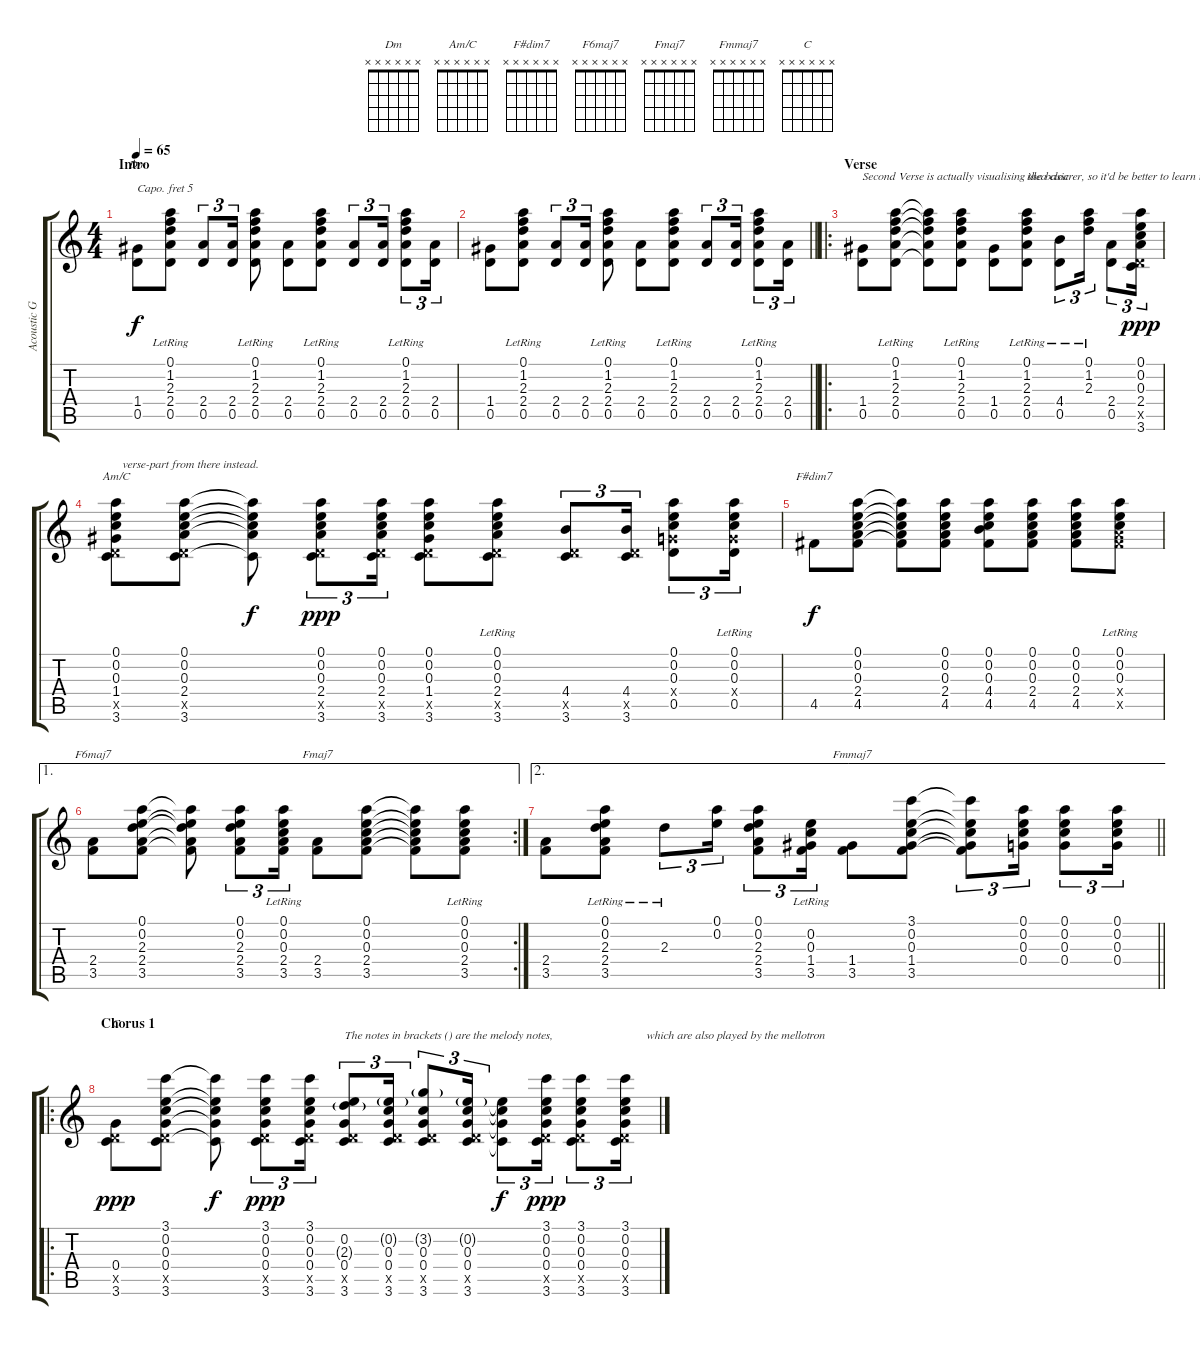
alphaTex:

\track ("Acoustic Guitar" "Acoustic G") {instrument acousticguitarsteel}
\staff {score tabs}
\capo 5
\tuning (E4 B3 G3 D3 A2 E2) {hide}
\chord ("Dm" x x x x x x)
\chord ("Am/C" x x x x x x)
\chord ("F#dim7" x x x x x x)
\chord ("F6maj7" x x x x x x)
\chord ("Fmaj7" x x x x x x)
\chord ("Fmmaj7" x x x x x x)
\chord ("C" x x x x x x)
\ts (4 4)
\section ("" "Intro")
\tempo 65
\clef g2
\ks c
(1.4 0.5).8{ch "Dm" dy f instrument acousticguitarsteel} (0.1{lr} 1.2{lr} 2.3{lr} 2.4 0.5).8 (2.4 0.5).8{tu (3 2)} (2.4 0.5).16{tu (3 2)} (0.1{lr} 1.2{lr} 2.3{lr} 2.4 0.5).8 (2.4 0.5).8 (0.1{lr} 1.2{lr} 2.3{lr} 2.4 0.5).8 (2.4 0.5).8{tu (3 2)} (2.4 0.5).16{tu (3 2)} (0.1{lr} 1.2{lr} 2.3{lr} 2.4 0.5).8{tu (3 2)} (2.4 0.5).16{tu (3 2)} |
\barLineRight lightlight
(1.4 0.5).8 (0.1{lr} 1.2{lr} 2.3{lr} 2.4 0.5).8 (2.4 0.5).8{tu (3 2)} (2.4 0.5).16{tu (3 2)} (0.1{lr} 1.2{lr} 2.3{lr} 2.4 0.5).8 (2.4 0.5).8 (0.1{lr} 1.2{lr} 2.3{lr} 2.4 0.5).8 (2.4 0.5).8{tu (3 2)} (2.4 0.5).16{tu (3 2)} (0.1{lr} 1.2{lr} 2.3{lr} 2.4 0.5).8{tu (3 2)} (2.4 0.5).16{tu (3 2)} |
\ro
\section ("" "Verse")
(1.4 0.5).8{txt "Second Verse is actually visualising the basic"} (0.1{lr} 1.2{lr} 2.3{lr} 2.4 0.5).8 (0.1{t} 1.2{t} 2.3{t} 2.4{t} 0.5{t}).8 (0.1{lr} 1.2{lr} 2.3{lr} 2.4 0.5).8 (1.4 0.5).8 (0.1{lr} 1.2{lr} 2.3{lr} 2.4 0.5).8{txt "idea clearer, so it'd be better to learn the"} (4.4{lr} 0.5{lr}).8{tu (3 2)} (0.1{lr} 1.2{lr} 2.3{lr}).16{tu (3 2)} (2.4 0.5).8{tu (3 2)} (0.1 0.2 0.3 2.4 0.5{x} 3.6).16{tu (3 2) dy ppp} |
(0.1 0.2 0.3 1.4 0.5{x} 3.6).8{ch "Am/C" txt "  verse-part from there instead."} (0.1 0.2 0.3 2.4 0.5{x} 3.6).8 (0.1{t} 0.2{t} 0.3{t} 2.4{t} 3.6{t}).8{dy f} (0.1 0.2 0.3 2.4 0.5{x} 3.6).8{tu (3 2) dy ppp} (0.1 0.2 0.3 2.4 0.5{x} 3.6).16{tu (3 2)} (0.1 0.2 0.3 1.4 0.5{x} 3.6).8 (0.1{lr} 0.2{lr} 0.3{lr} 2.4 0.5{x} 3.6).8 (4.4 0.5{x} 3.6).8{tu (3 2)} (4.4 0.5{x} 3.6).16{tu (3 2)} (0.1 0.2 0.3 0.4{x} 0.5).8{tu (3 2)} (0.1{lr} 0.2{lr} 0.3{lr} 0.4{x} 0.5).16{tu (3 2)} |
4.5.8{ch "F#dim7" dy f} (0.1 0.2 0.3 2.4 4.5).8 (0.1{t} 0.2{t} 0.3{t} 2.4{t} 4.5{t}).8 (0.1 0.2 0.3 2.4 4.5).8 (0.1 0.2 0.3 4.4 4.5).8 (0.1 0.2 0.3 2.4 4.5).8 (0.1 0.2 0.3 2.4 4.5).8 (0.1{lr} 0.2{lr} 0.3{lr} 2.4{x} 4.5{x}).8 |
\ae 1
\rc 2
(2.4 3.5).8{ch "F6maj7"} (0.1 0.2 2.3 2.4 3.5).8 (0.1{t} 0.2{t} 2.3{t} 2.4{t} 3.5{t}).8 (0.1 0.2 2.3 2.4 3.5).8{tu (3 2)} (0.1{lr} 0.2{lr} 0.3{lr} 2.4 3.5).16{tu (3 2)} (2.4 3.5).8{ch "Fmaj7"} (0.1 0.2 0.3 2.4 3.5).8 (0.1{t} 0.2{t} 0.3{t} 2.4{t} 3.5{t}).8 (0.1{lr} 0.2{lr} 0.3{lr} 2.4 3.5).8 |
\ae 2
\barLineRight lightlight
(2.4 3.5).8 (0.1{lr} 0.2{lr} 2.3 2.4{lr} 3.5{lr}).8 2.3{lr}.8{tu (3 2)} (0.1 0.2).16{tu (3 2)} (0.1 0.2 2.3 2.4 3.5).8{tu (3 2)} (0.2{lr} 0.3{lr} 1.4 3.5).16{tu (3 2)} (1.4 3.5).8{ch "Fmmaj7"} (3.1 0.2 0.3 1.4 3.5).8 (3.1{t} 0.2{t} 0.3{t} 1.4{t} 3.5{t}).8{tu (3 2)} (0.1 0.2 0.3 0.4).16{tu (3 2)} (0.1 0.2 0.3 0.4).8{tu (3 2)} (0.1 0.2 0.3 0.4).16{tu (3 2)} |
\ro
\section ("" "Chorus 1")
(0.4 0.5{x} 3.6).8{ch "C" dy ppp} (3.1 0.2 0.3 0.4 0.5{x} 3.6).8 (3.1{t} 0.2{t} 0.3{t} 0.4{t} 3.6{t}).8{dy f} (3.1 0.2 0.3 0.4 0.5{x} 3.6).8{tu (3 2) dy ppp} (3.1 0.2 0.3 0.4 0.5{x} 3.6).16{tu (3 2)} (0.2 2.3{g} 0.4 0.5{x} 3.6).8{tu (3 2) txt "The notes in brackets () are the melody notes,"} (0.2{g} 0.3 0.4 0.5{x} 3.6).16{tu (3 2)} (3.2{g} 0.3 0.4 0.5{x} 3.6).8{tu (3 2)} (0.2{g} 0.3 0.4 0.5{x} 3.6).16{tu (3 2)} (0.2{t} 0.3{t} 0.4{t} 3.6{t}).8{tu (3 2) dy f} (3.1 0.2 0.3 0.4 0.5{x} 3.6).16{tu (3 2) dy ppp} (3.1 0.2 0.3 0.4 0.5{x} 3.6).8{tu (3 2)} (3.1 0.2 0.3 0.4 0.5{x} 3.6).16{tu (3 2) txt "       which are also played by the mellotron"}
